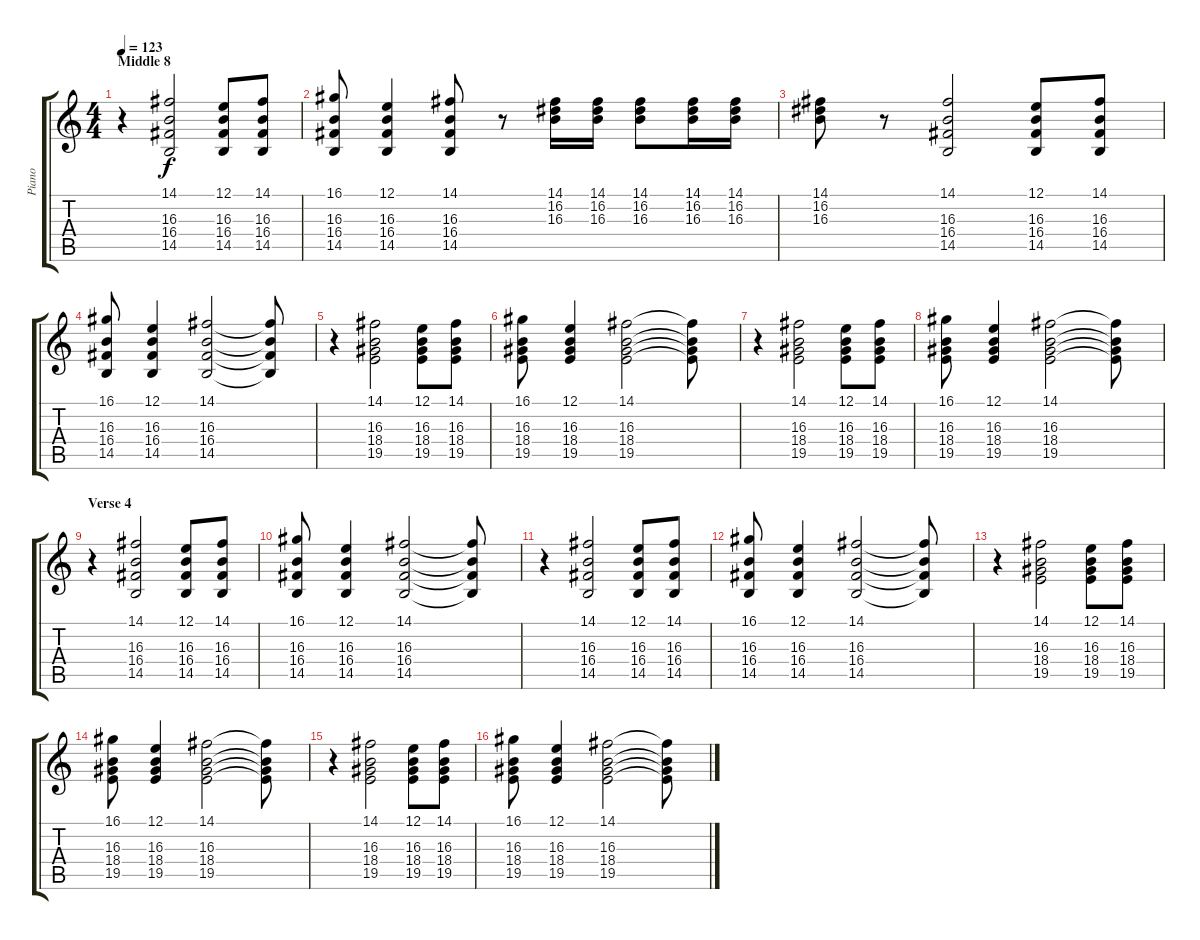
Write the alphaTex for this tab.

\track ("Piano" "Piano") {instrument brightacousticpiano}
\staff {score tabs}
\tuning (E4 B3 G3 D3 A2 E2) {hide}
\ts (4 4)
\section ("" "Middle 8")
\tempo 123
\clef g2
\ks c
r.4{dy f} (14.1 16.3 16.4 14.5).2 (12.1 16.3 16.4 14.5).8 (14.1 16.3 16.4 14.5).8 |
(16.1 16.3 16.4 14.5).8 (12.1 16.3 16.4 14.5).4 (14.1 16.3 16.4 14.5).8 r.8 (14.1 16.2 16.3).16 (14.1 16.2 16.3).16 (14.1 16.2 16.3).8 (14.1 16.2 16.3).16 (14.1 16.2 16.3).16 |
(14.1 16.2 16.3).8 r.8 (14.1 16.3 16.4 14.5).2 (12.1 16.3 16.4 14.5).8 (14.1 16.3 16.4 14.5).8 |
(16.1 16.3 16.4 14.5).8 (12.1 16.3 16.4 14.5).4 (14.1 16.3 16.4 14.5).2 (14.1{t} 16.3{t} 16.4{t} 14.5{t}).8 |
r.4 (14.1 16.3 18.4 19.5).2 (12.1 16.3 18.4 19.5).8 (14.1 16.3 18.4 19.5).8 |
(16.1 16.3 18.4 19.5).8 (12.1 16.3 18.4 19.5).4 (14.1 16.3 18.4 19.5).2 (14.1{t} 16.3{t} 18.4{t} 19.5{t}).8 |
r.4 (14.1 16.3 18.4 19.5).2 (12.1 16.3 18.4 19.5).8 (14.1 16.3 18.4 19.5).8 |
(16.1 16.3 18.4 19.5).8 (12.1 16.3 18.4 19.5).4 (14.1 16.3 18.4 19.5).2 (14.1{t} 16.3{t} 18.4{t} 19.5{t}).8 |
\section ("" "Verse 4")
r.4 (14.1 16.3 16.4 14.5).2 (12.1 16.3 16.4 14.5).8 (14.1 16.3 16.4 14.5).8 |
(16.1 16.3 16.4 14.5).8 (12.1 16.3 16.4 14.5).4 (14.1 16.3 16.4 14.5).2 (14.1{t} 16.3{t} 16.4{t} 14.5{t}).8 |
r.4 (14.1 16.3 16.4 14.5).2 (12.1 16.3 16.4 14.5).8 (14.1 16.3 16.4 14.5).8 |
(16.1 16.3 16.4 14.5).8 (12.1 16.3 16.4 14.5).4 (14.1 16.3 16.4 14.5).2 (14.1{t} 16.3{t} 16.4{t} 14.5{t}).8 |
r.4 (14.1 16.3 18.4 19.5).2 (12.1 16.3 18.4 19.5).8 (14.1 16.3 18.4 19.5).8 |
(16.1 16.3 18.4 19.5).8 (12.1 16.3 18.4 19.5).4 (14.1 16.3 18.4 19.5).2 (14.1{t} 16.3{t} 18.4{t} 19.5{t}).8 |
r.4 (14.1 16.3 18.4 19.5).2 (12.1 16.3 18.4 19.5).8 (14.1 16.3 18.4 19.5).8 |
(16.1 16.3 18.4 19.5).8 (12.1 16.3 18.4 19.5).4 (14.1 16.3 18.4 19.5).2 (14.1{t} 16.3{t} 18.4{t} 19.5{t}).8
